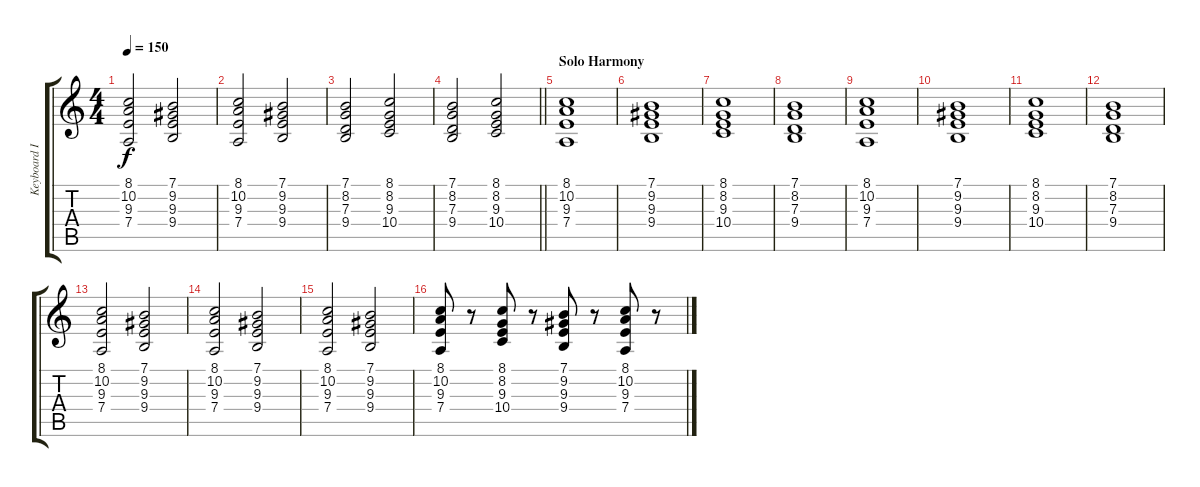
\track ("Keyboard I" "Keyboard I") {instrument stringensemble1}
\staff {score tabs}
\tuning (E4 B3 G3 D3 A2 E2) {hide}
\ts (4 4)
\tempo 150
\clef g2
\ks c
(8.1 10.2 9.3 7.4).2{dy f} (7.1 9.2 9.3 9.4).2 |
(8.1 10.2 9.3 7.4).2 (7.1 9.2 9.3 9.4).2 |
(7.1 8.2 7.3 9.4).2 (8.1 8.2 9.3 10.4).2 |
\barLineRight lightlight
(7.1 8.2 7.3 9.4).2 (8.1 8.2 9.3 10.4).2 |
\section ("" "Solo Harmony")
(8.1 10.2 9.3 7.4).1 |
(7.1 9.2 9.3 9.4).1 |
(8.1 8.2 9.3 10.4).1 |
(7.1 8.2 7.3 9.4).1 |
(8.1 10.2 9.3 7.4).1 |
(7.1 9.2 9.3 9.4).1 |
(8.1 8.2 9.3 10.4).1 |
(7.1 8.2 7.3 9.4).1 |
(8.1 10.2 9.3 7.4).2 (7.1 9.2 9.3 9.4).2 |
(8.1 10.2 9.3 7.4).2 (7.1 9.2 9.3 9.4).2 |
(8.1 10.2 9.3 7.4).2 (7.1 9.2 9.3 9.4).2 |
(8.1 10.2 9.3 7.4).8 r.8 (8.1 8.2 9.3 10.4).8 r.8 (7.1 9.2 9.3 9.4).8 r.8 (8.1 10.2 9.3 7.4).8 r.8
